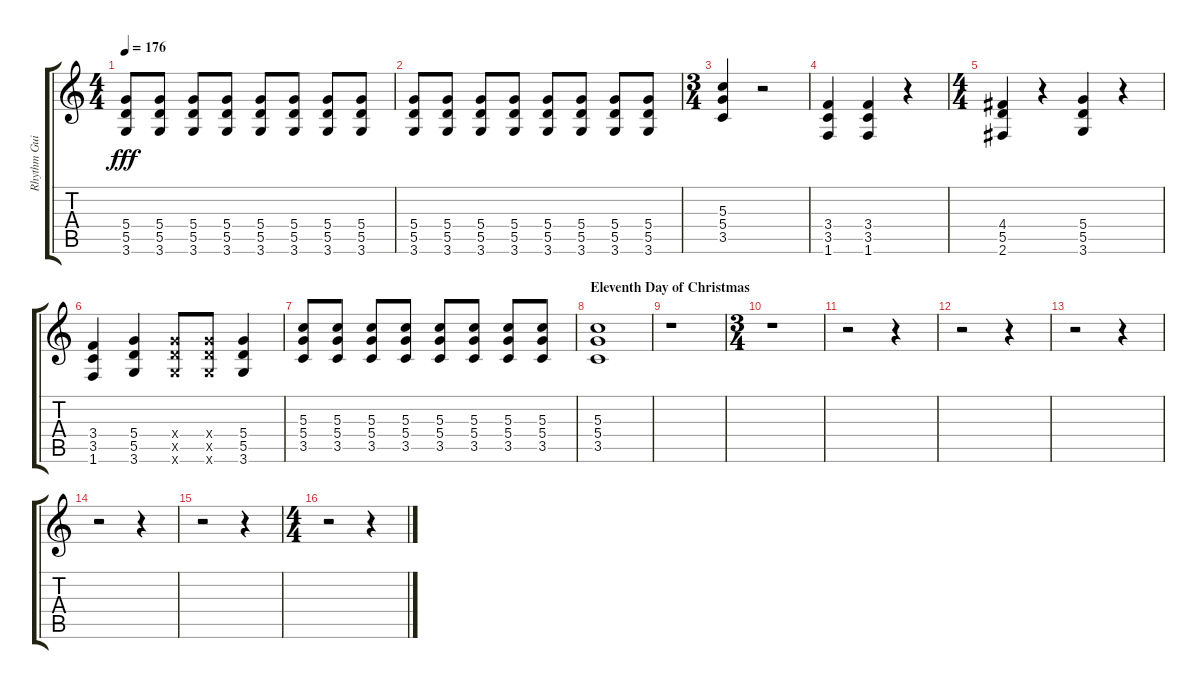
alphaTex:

\track ("Rhythm Guitar (Thiessen)" "Rhythm Gui") {instrument distortionguitar}
\staff {score tabs}
\tuning (E4 B3 G3 D3 A2 E2) {hide}
\ts (4 4)
\tempo 176
\clef g2
\ks c
(5.4 5.5 3.6).8{dy fff} (5.4 5.5 3.6).8 (5.4 5.5 3.6).8 (5.4 5.5 3.6).8 (5.4 5.5 3.6).8 (5.4 5.5 3.6).8 (5.4 5.5 3.6).8 (5.4 5.5 3.6).8 |
(5.4 5.5 3.6).8 (5.4 5.5 3.6).8 (5.4 5.5 3.6).8 (5.4 5.5 3.6).8 (5.4 5.5 3.6).8 (5.4 5.5 3.6).8 (5.4 5.5 3.6).8 (5.4 5.5 3.6).8 |
\ts (3 4)
(5.3 5.4 3.5).4 r.2 |
(3.4 3.5 1.6).4 (3.4 3.5 1.6).4 r.4 |
\ts (4 4)
(4.4 5.5 2.6).4 r.4 (5.4 5.5 3.6).4 r.4 |
(3.4 3.5 1.6).4 (5.4 5.5 3.6).4 (5.4{x} 5.5{x} 3.6{x}).8 (5.4{x} 5.5{x} 3.6{x}).8 (5.4 5.5 3.6).4 |
(5.3 5.4 3.5).8 (5.3 5.4 3.5).8 (5.3 5.4 3.5).8 (5.3 5.4 3.5).8 (5.3 5.4 3.5).8 (5.3 5.4 3.5).8 (5.3 5.4 3.5).8 (5.3 5.4 3.5).8 |
\section ("" "Eleventh Day of Christmas")
(5.3 5.4 3.5).1 |
r.1 |
\ts (3 4)
r.1 |
r.2 r.4 |
r.2 r.4 |
r.2 r.4 |
r.2 r.4 |
r.2 r.4 |
\ts (4 4)
r.2 r.4
